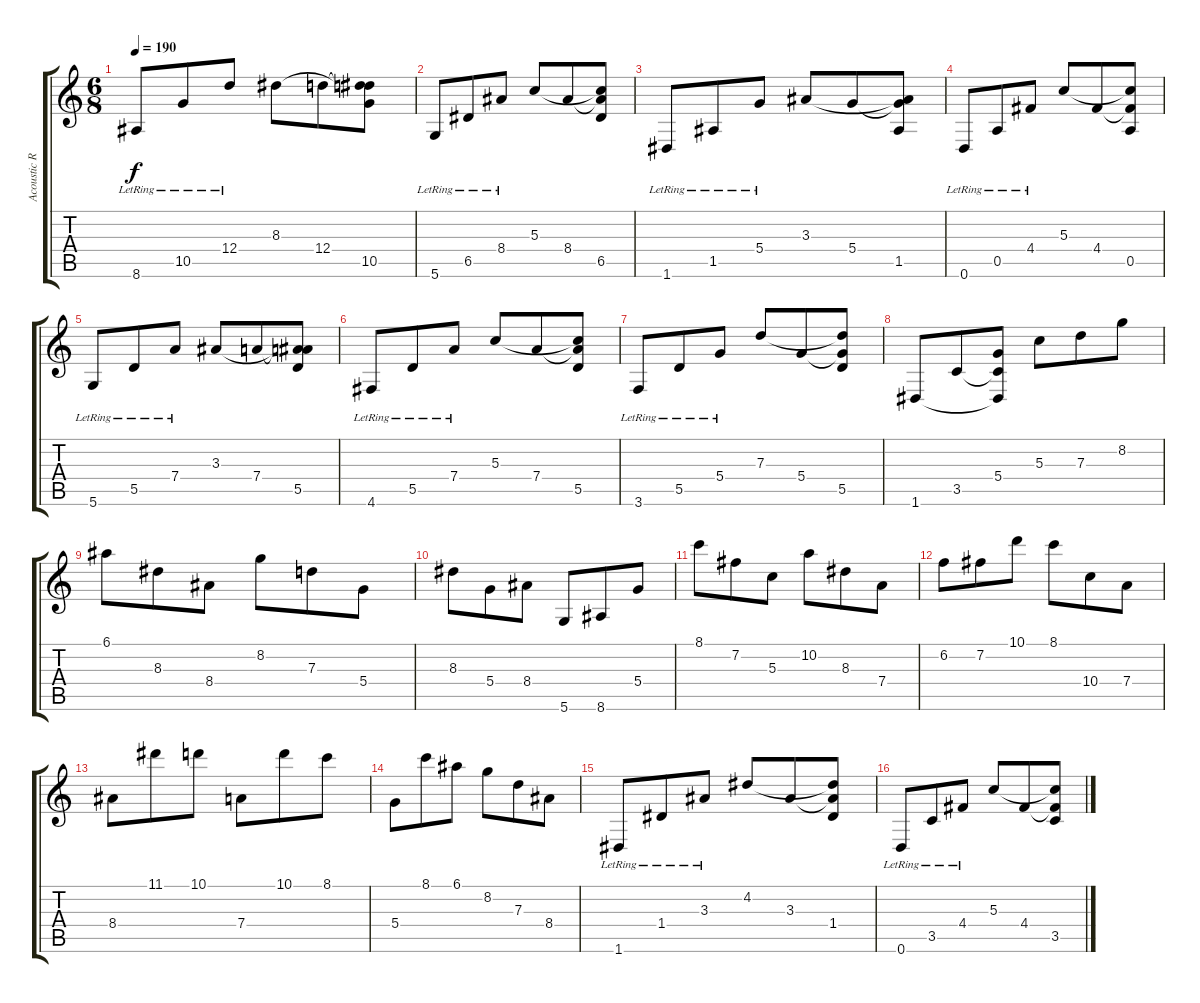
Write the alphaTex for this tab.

\track ("Acoustic Right" "Acoustic R") {instrument acousticguitarsteel}
\staff {score tabs}
\tuning (E4 B3 G3 D3 A2 D2) {hide}
\ts (6 8)
\tempo 190
\clef g2
\ks c
8.6{lr}.8{dy f} 10.5{lr}.8 12.4{lr}.8 8.3.8 12.4.8 (8.3{t} 12.4{t} 10.5).8 |
5.6{lr}.8 6.5{lr}.8 8.4{lr}.8 5.3.8 8.4.8 (5.3{t} 8.4{t} 6.5).8 |
1.6{lr}.8 1.5{lr}.8 5.4{lr}.8 3.3.8 5.4.8 (3.3{t} 5.4{t} 1.5).8 |
0.6{lr}.8 0.5{lr}.8 4.4{lr}.8 5.3.8 4.4.8 (5.3{t} 4.4{t} 0.5).8 |
5.6{lr}.8 5.5{lr}.8 7.4{lr}.8 3.3.8 7.4.8 (3.3{t} 7.4{t} 5.5).8 |
4.6{lr}.8 5.5{lr}.8 7.4{lr}.8 5.3.8 7.4.8 (5.3{t} 7.4{t} 5.5).8 |
3.6{lr}.8 5.5{lr}.8 5.4{lr}.8 7.3.8 5.4.8 (7.3{t} 5.4{t} 5.5).8 |
1.6.8 3.5.8 (5.4 3.5{t} 1.6{t}).8 5.3.8 7.3.8 8.2.8 |
6.1.8 8.3.8 8.4.8 8.2.8 7.3.8 5.4.8 |
8.3.8 5.4.8 8.4.8 5.6.8 8.6.8 5.4.8 |
8.1.8 7.2.8 5.3.8 10.2.8 8.3.8 7.4.8 |
6.2.8 7.2.8 10.1.8 8.1.8 10.4.8 7.4.8 |
8.4.8 11.1.8 10.1.8 7.4.8 10.1.8 8.1.8 |
5.4.8 8.1.8 6.1.8 8.2.8 7.3.8 8.4.8 |
1.6{lr}.8 1.4{lr}.8 3.3{lr}.8 4.2.8 3.3.8 (4.2{t} 3.3{t} 1.4).8 |
0.6{lr}.8 3.5{lr}.8 4.4{lr}.8 5.3.8 4.4.8 (5.3{t} 4.4{t} 3.5).8
